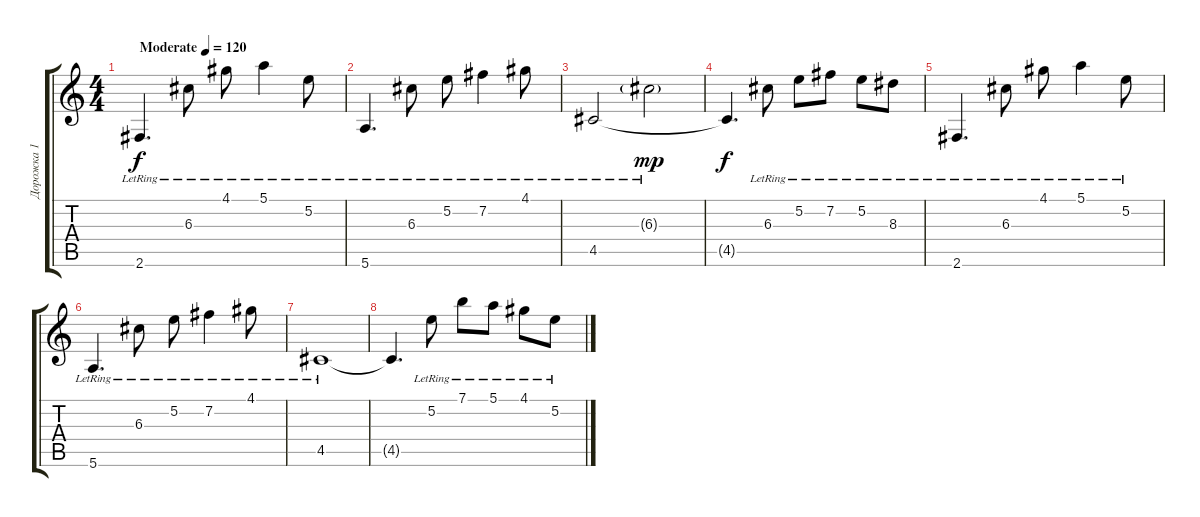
\track ("Дорожка 1" "Дорожка 1") {instrument acousticguitarsteel}
\staff {score tabs}
\tuning (E4 B3 G3 D3 A2 E2) {hide}
\ts (4 4)
\tempo (120 "Moderate")
\clef g2
\ks c
2.6{lr}.4{d dy f instrument acousticguitarsteel} 6.3{lr}.8 4.1{lr}.8 5.1{lr}.4 5.2{lr}.8 |
5.6{lr}.4{d} 6.3{lr}.8 5.2{lr}.8 7.2{lr}.4 4.1{lr}.8 |
4.5{lr}.2 6.3{g lr}.2{dy mp} |
4.5{t}.4{d dy f} 6.3{lr}.8 5.2{lr}.8 7.2{lr}.8 5.2{lr}.8 8.3{lr}.8 |
2.6{lr}.4{d} 6.3{lr}.8 4.1{lr}.8 5.1{lr}.4 5.2{lr}.8 |
5.6{lr}.4{d} 6.3{lr}.8 5.2{lr}.8 7.2{lr}.4 4.1{lr}.8 |
4.5{lr}.1 |
4.5{t}.4{d} 5.2{lr}.8 7.1{lr}.8 5.1{lr}.8 4.1{lr}.8 5.2{lr}.8
